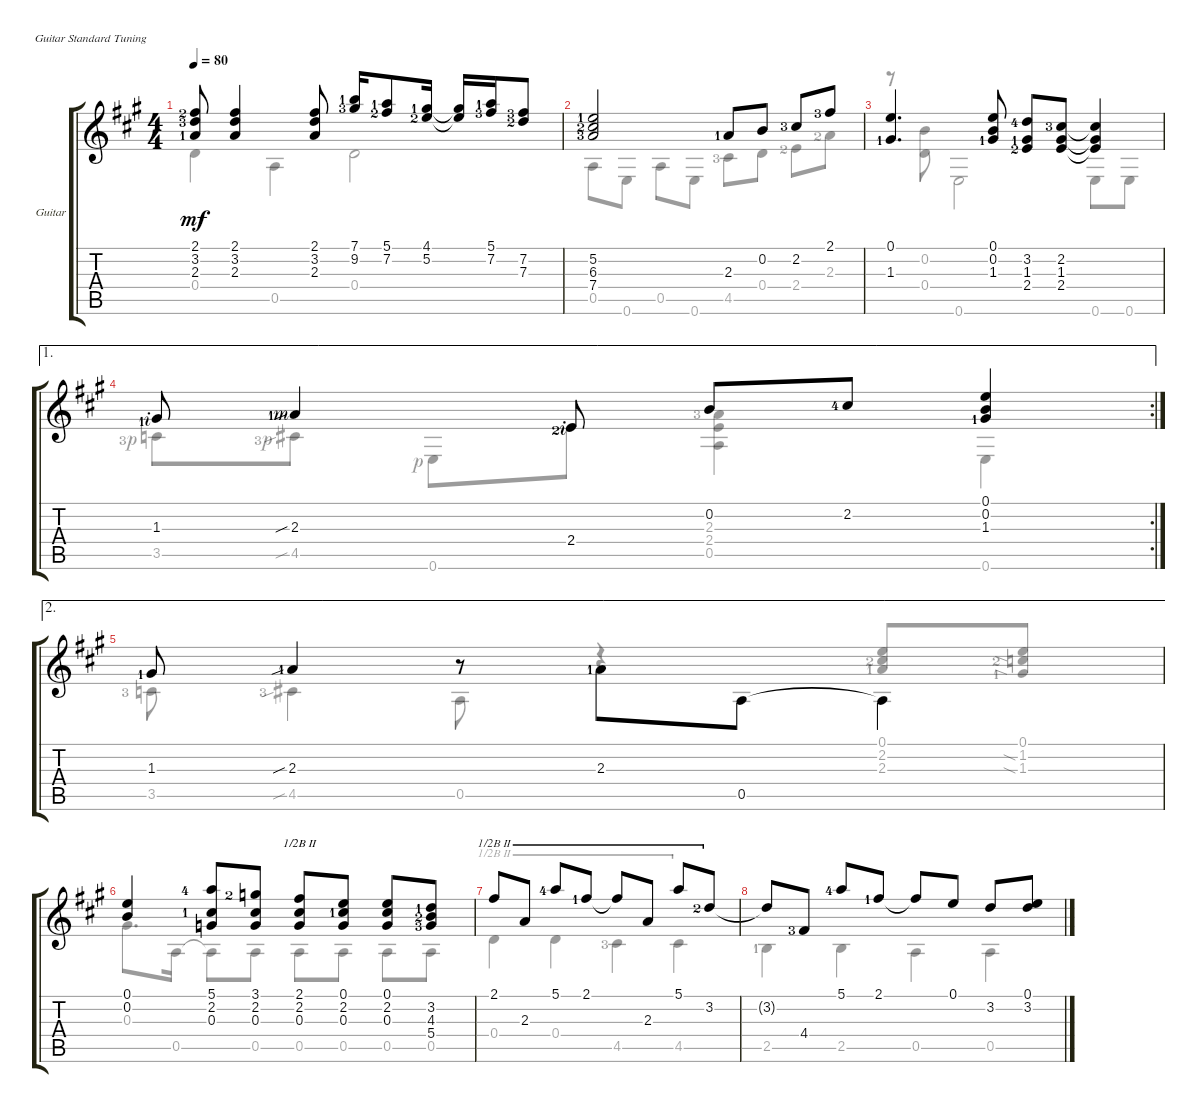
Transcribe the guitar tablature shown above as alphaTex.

\defaultSystemsLayout 4
\bracketExtendMode groupsimilarinstruments
\firstSystemTrackNameOrientation horizontal
\otherSystemsTrackNameOrientation horizontal
\track (" Guitar" " Guitar") {instrument acousticguitarsteel}
\staff {score tabs}
\tuning (E4 B3 G3 D3 A2 E2)
\voice
\ts (4 4)
\tempo 80
\clef g2
\ks a
(2.1{lf 3} 3.2{lf 4} 2.3{lf 2}).8{dy mf} (2.3 3.2 2.1).4 (2.1 3.2 2.3).8 (7.1{lf 2} 9.2{lf 4}).16 (5.1{lf 2} 7.2{lf 3}).8 (4.1{lf 2} 5.2{lf 3}).16 (5.2{t} 4.1{t}).16 (5.1{lf 2} 7.2{lf 4}).16 (7.2{lf 4} 7.3{lf 3}).8 |
(5.2{lf 2} 6.3{lf 3} 7.4{lf 4}).2 2.3{lf 2}.8 0.2.8 2.2{lf 4}.8 2.1{lf 4}.8 |
(0.1 1.3{lf 2}).4{d} (0.1 0.2 1.3{lf 2}).8 (3.2{lf 5} 1.3{lf 2} 2.4{lf 3}).8 (2.4 1.3 2.2{lf 4}).8 (2.2{t} 1.3{t} 2.4{t}).4 |
\ae 1
\rc 2
1.3{lf 2 rf 2}.8 2.3{sib lf 2 rf 3}.4 2.4{lf 3 rf 2}.8 0.2.8 2.2{lf 5}.8 (0.1 0.2 1.3{lf 2}).4 |
\ae 2
1.3{lf 2}.8 2.3{sib lf 2}.4 r.8 2.3{lf 2}.8{beam invert} 0.5.8 0.5{t}.4{beam invert} |
(0.1 0.2).4 (5.1{lf 5} 2.2{lf 2} 0.3).8 (3.1{lf 3} 2.2 0.3).8 (2.1 2.2 0.3).8{barre (2 half)} (0.3 0.1 2.2{lf 2}).8 (0.1 2.2 0.3).8 (3.2{lf 2} 4.3{lf 3} 5.4{lf 4}).8 |
2.1.8{barre (2 half)} 2.3.8{barre (2 half)} 5.1{lf 5}.8{barre (2 half)} 2.1{lf 2}.8{barre (2 half)} 2.1{t}.8{barre (2 half)} 2.3.8{barre (2 half)} 5.1.8{barre (2 half)} 3.2{lf 3}.8{barre (2 half)} |
3.2{t}.8 4.4{lf 4}.8 5.1{lf 5}.8 2.1{lf 2}.8 2.1{t}.8 0.1.8 3.2.8 (3.2 0.1).8
\voice
\clef g2
\ottava regular
\simile none
\ks a
0.4.4{dy mf} 0.5.4 0.4.2 |
0.5.8 0.6.8 0.5.8 0.6.8 4.5{lf 4}.8 0.4.8 2.4{lf 3}.8 2.3{lf 3}.8 |
r.8 (0.4 0.2).8 0.6.2 0.6.8 0.6.8 |
3.5{lf 4 rf 1}.8 4.5{sib lf 4 rf 1}.8 0.6{rf 1}.8 2.4{lf 3 rf 2}.8 (2.3{lf 4} 2.4 0.5).4 0.6.4 |
3.5{lf 4}.8 4.5{sib lf 4}.4 0.5.8 r.4 (0.1 2.2{lf 3} 2.3{lf 2}).8{beam invert} (0.1 1.2{sia lf 3} 1.3{sia lf 2}).8 |
0.3.8{d} 0.5.16 0.5{t}.8 0.5.8 0.5.8{barre (2 half)} 0.5.8 0.5.8 0.5.8 |
0.4.4{barre (2 half)} 0.4.4{barre (2 half)} 4.5{lf 4}.4{barre (2 half)} 4.5.4{barre (2 half)} |
2.5{lf 2}.4 2.5.4 0.5.4 0.5.4
